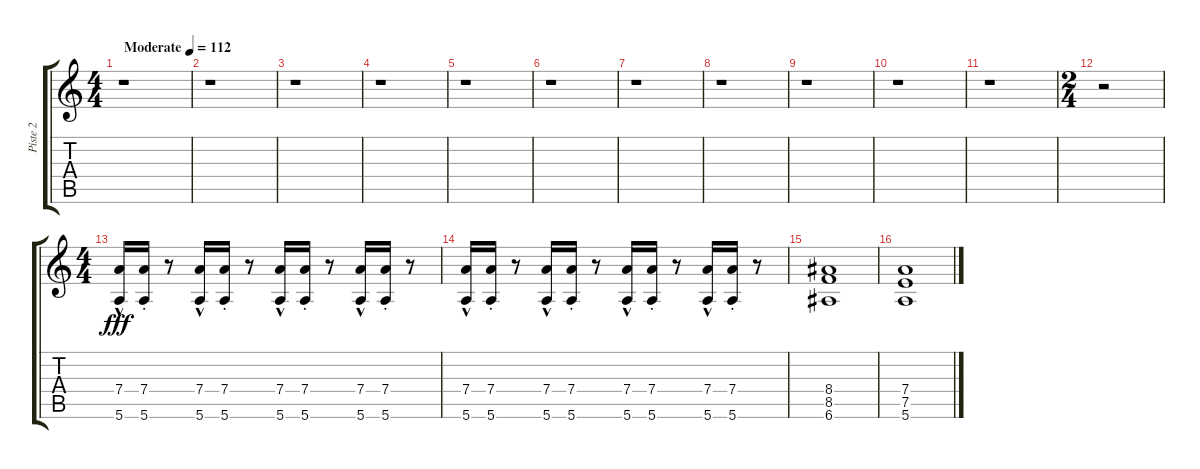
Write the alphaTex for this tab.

\track ("Piste 2" "Piste 2") {instrument overdrivenguitar}
\staff {score tabs}
\tuning (E4 B3 G3 D3 A2 E2) {hide}
\ts (4 4)
\tempo (112 "Moderate")
\clef g2
\ks c
r.1{dy fff instrument overdrivenguitar} |
r.1 |
r.1 |
r.1 |
r.1 |
r.1 |
r.1 |
r.1 |
r.1 |
r.1 |
r.1 |
\ts (2 4)
r.2 |
\ts (4 4)
(7.4{hac} 5.6{hac}).16 (7.4{st} 5.6{st}).16 r.8 (7.4{hac} 5.6{hac}).16 (7.4{st} 5.6{st}).16 r.8 (7.4{hac} 5.6{hac}).16 (7.4{st} 5.6{st}).16 r.8 (7.4{hac} 5.6{hac}).16 (7.4{st} 5.6{st}).16 r.8 |
(7.4{hac} 5.6{hac}).16 (7.4{st} 5.6{st}).16 r.8 (7.4{hac} 5.6{hac}).16 (7.4{st} 5.6{st}).16 r.8 (7.4{hac} 5.6{hac}).16 (7.4{st} 5.6{st}).16 r.8 (7.4{hac} 5.6{hac}).16 (7.4{st} 5.6{st}).16 r.8 |
(8.4 8.5 6.6).1 |
(7.4 7.5 5.6).1
